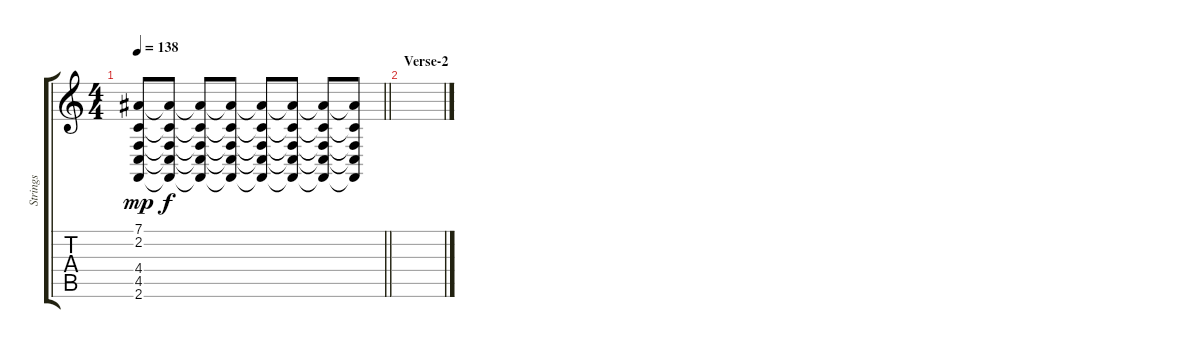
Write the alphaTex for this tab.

\track ("Strings" "Strings") {instrument stringensemble1}
\staff {score tabs}
\tuning (Eb4 Bb3 Gb3 Db3 Ab2 Eb2) {hide}
\ts (4 4)
\tempo 138
\clef g2
\barLineRight lightlight
\ks c
(7.1 2.2 4.4 4.5 2.6).8{dy mp} (7.1{t} 2.2{t} 4.4{t} 4.5{t} 2.6{t}).8{dy f} (7.1{t} 2.2{t} 4.4{t} 4.5{t} 2.6{t}).8 (7.1{t} 2.2{t} 4.4{t} 4.5{t} 2.6{t}).8 (7.1{t} 2.2{t} 4.4{t} 4.5{t} 2.6{t}).8 (7.1{t} 2.2{t} 4.4{t} 4.5{t} 2.6{t}).8 (7.1{t} 2.2{t} 4.4{t} 4.5{t} 2.6{t}).8 (7.1{t} 2.2{t} 4.4{t} 4.5{t} 2.6{t}).8 |
\section ("" "Verse-2")
